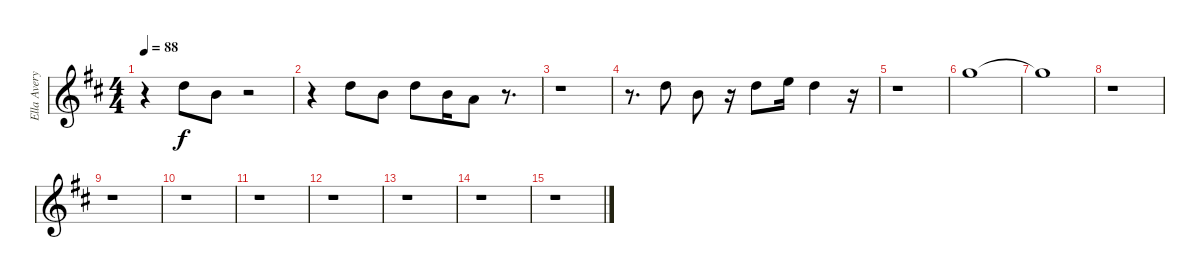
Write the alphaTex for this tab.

\track ("Ella Avery Vocals" "Ella Avery") {instrument lead5charang}
\staff {score}
\tuning (E4 B3 G3 D3 A2 E2) {hide}
\ts (4 4)
\tempo 88
\clef g2
\ks d
r.4{dy f} 10.1.8{volume 11} 12.2.8 r.2 |
r.4 10.1.8 12.2.8 10.1.8 12.2.16 10.2.8 r.8{d} |
r.1 |
r.8{d} 10.1.8 12.2.8 r.16 10.1.8 12.1.16 10.1.4 r.16 |
r.1 |
15.1.1 |
15.1{t}.1 |
r.1 |
r.1 |
r.1 |
r.1 |
r.1 |
r.1 |
r.1 |
r.1
